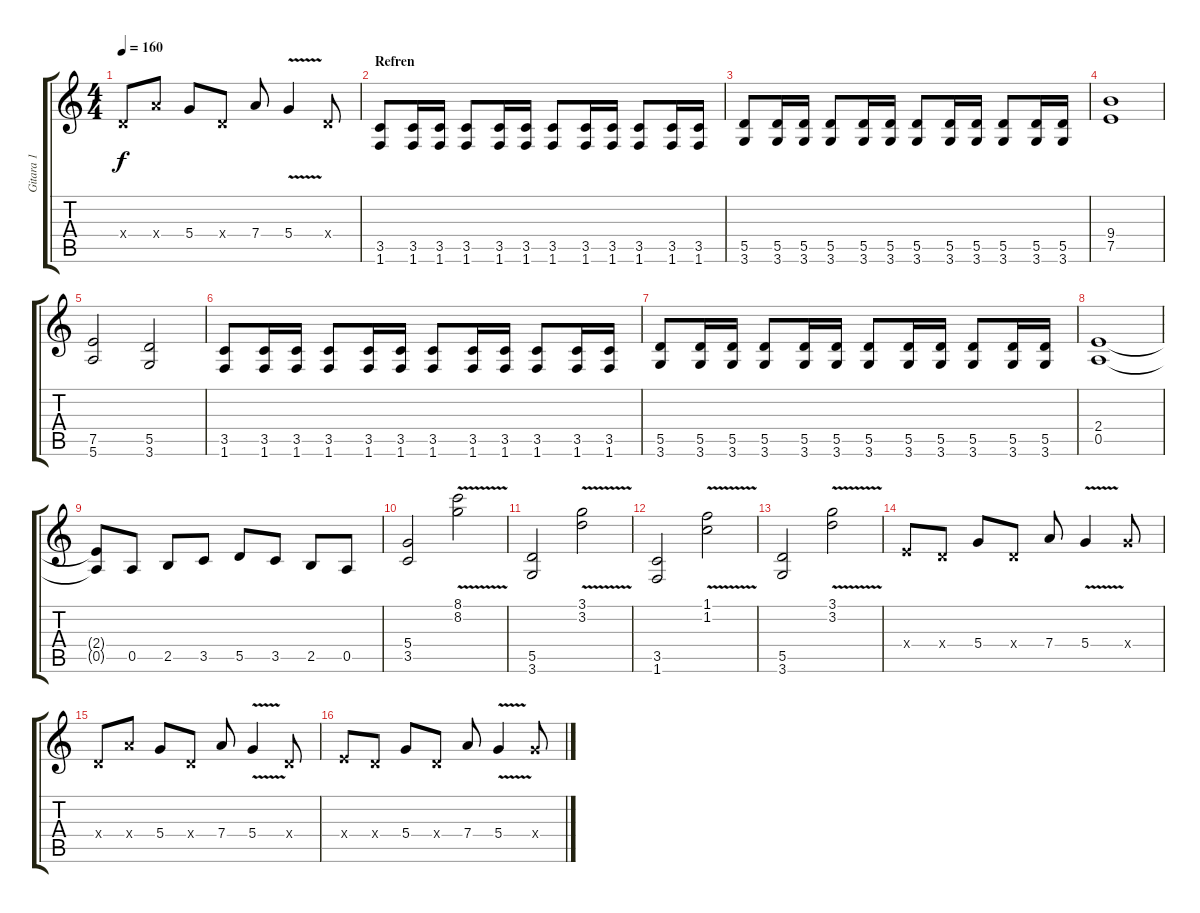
\track ("Gitara 1" "Gitara 1") {instrument distortionguitar}
\staff {score tabs}
\tuning (E4 B3 G3 D3 A2 E2) {hide}
\ts (4 4)
\tempo 160
\clef g2
\ks c
0.4{x}.8{dy f} 7.4{x}.8 5.4.8 0.4{x}.8 7.4.8 5.4{v}.4 0.4{x}.8 |
\section ("" "Refren")
(3.5 1.6).8 (3.5 1.6).16 (3.5 1.6).16 (3.5 1.6).8 (3.5 1.6).16 (3.5 1.6).16 (3.5 1.6).8 (3.5 1.6).16 (3.5 1.6).16 (3.5 1.6).8 (3.5 1.6).16 (3.5 1.6).16 |
(5.5 3.6).8 (5.5 3.6).16 (5.5 3.6).16 (5.5 3.6).8 (5.5 3.6).16 (5.5 3.6).16 (5.5 3.6).8 (5.5 3.6).16 (5.5 3.6).16 (5.5 3.6).8 (5.5 3.6).16 (5.5 3.6).16 |
(9.4 7.5).1 |
(7.5 5.6).2 (5.5 3.6).2 |
(3.5 1.6).8 (3.5 1.6).16 (3.5 1.6).16 (3.5 1.6).8 (3.5 1.6).16 (3.5 1.6).16 (3.5 1.6).8 (3.5 1.6).16 (3.5 1.6).16 (3.5 1.6).8 (3.5 1.6).16 (3.5 1.6).16 |
(5.5 3.6).8 (5.5 3.6).16 (5.5 3.6).16 (5.5 3.6).8 (5.5 3.6).16 (5.5 3.6).16 (5.5 3.6).8 (5.5 3.6).16 (5.5 3.6).16 (5.5 3.6).8 (5.5 3.6).16 (5.5 3.6).16 |
(2.4 0.5).1 |
(2.4{t} 0.5{t}).8 0.5.8 2.5.8 3.5.8 5.5.8 3.5.8 2.5.8 0.5.8 |
(5.4 3.5).2 (8.1{v} 8.2{v}).2 |
(5.5 3.6).2 (3.1{v} 3.2{v}).2 |
(3.5 1.6).2 (1.1{v} 1.2{v}).2 |
(5.5 3.6).2 (3.1{v} 3.2{v}).2 |
2.4{x}.8 0.4{x}.8 5.4.8 0.4{x}.8 7.4.8 5.4{v}.4 5.4{x}.8 |
0.4{x}.8 7.4{x}.8 5.4.8 0.4{x}.8 7.4.8 5.4{v}.4 0.4{x}.8 |
2.4{x}.8 0.4{x}.8 5.4.8 0.4{x}.8 7.4.8 5.4{v}.4 5.4{x}.8
